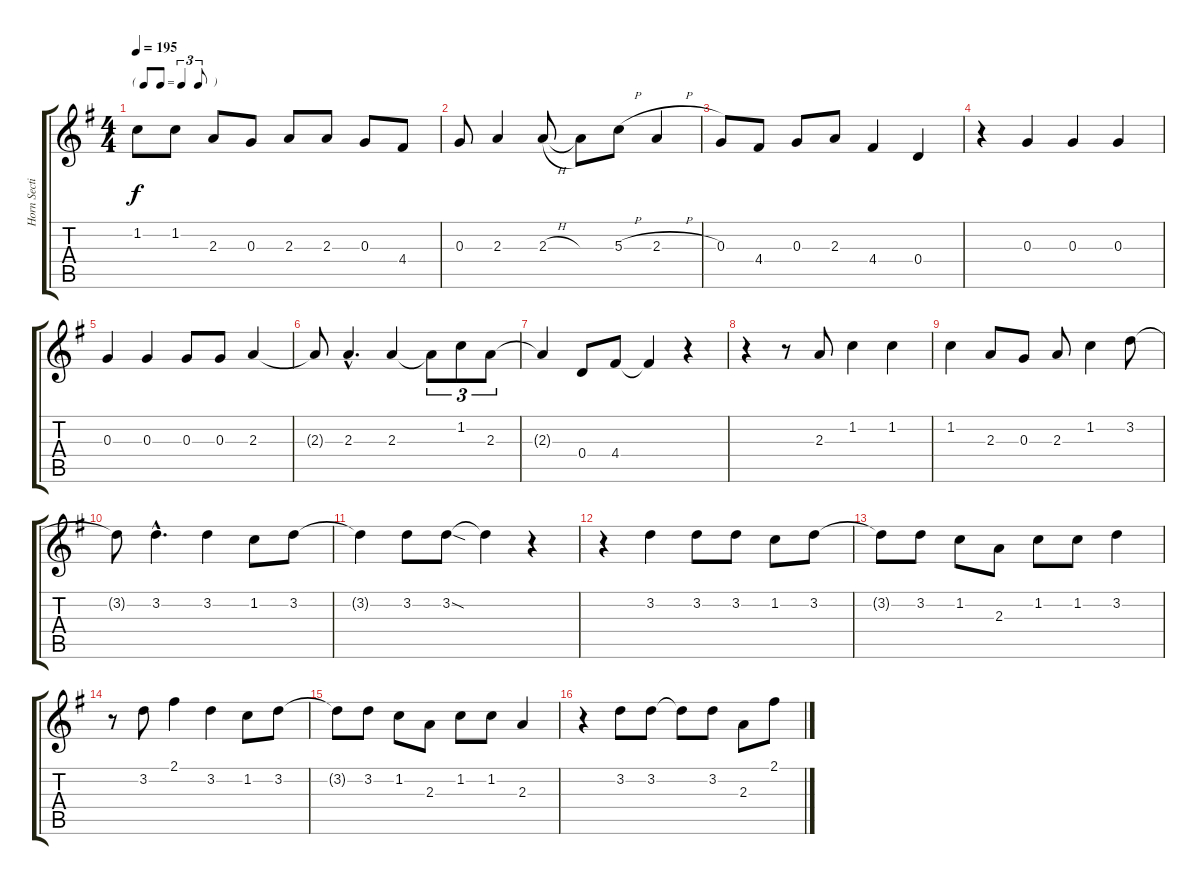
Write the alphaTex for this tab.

\track ("Horn Section" "Horn Secti") {instrument tenorsax}
\staff {score tabs}
\tuning (E5 B4 G4 D4 A3 E3) {hide}
\ts (4 4)
\tf triplet8th
\tempo 195
\clef g2
\ks g
1.2.8{dy f} 1.2.8 2.3.8 0.3.8 2.3.8 2.3.8 0.3.8 4.4.8 |
0.3.8 2.3.4 2.3{h}.8 2.3{t}.8 5.3{h}.8 2.3{h}.4 |
0.3.8 4.4.8 0.3.8 2.3.8 4.4.4 0.4.4 |
r.4 0.3.4 0.3.4 0.3.4 |
0.3.4 0.3.4 0.3.8 0.3.8 2.3.4 |
2.3{t}.8 2.3{hac}.4{d} 2.3.4 2.3{t}.8{tu (3 2)} 1.2.8{tu (3 2)} 2.3.8{tu (3 2)} |
2.3{t}.4 0.4.8 4.4.8 4.4{t}.4 r.4 |
r.4 r.8 2.3.8 1.2.4 1.2.4 |
1.2.4 2.3.8 0.3.8 2.3.8 1.2.4 3.2.8 |
3.2{t}.8 3.2{hac}.4{d} 3.2.4 1.2.8 3.2.8 |
3.2{t}.4 3.2.8 3.2{sod}.8 3.2{t}.4 r.4 |
r.4 3.2.4 3.2.8 3.2.8 1.2.8 3.2.8 |
3.2{t}.8 3.2.8 1.2.8 2.3.8 1.2.8 1.2.8 3.2.4 |
r.8 3.2.8 2.1.4 3.2.4 1.2.8 3.2.8 |
3.2{t}.8 3.2.8 1.2.8 2.3.8 1.2.8 1.2.8 2.3.4 |
r.4 3.2.8 3.2.8 3.2{t}.8 3.2.8 2.3.8 2.1.8
